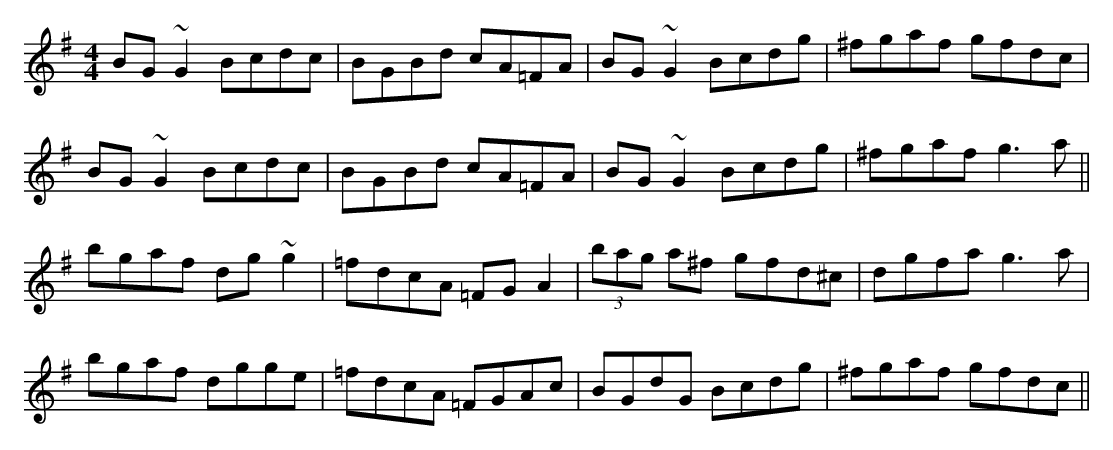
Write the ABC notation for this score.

X:1
M:4/4
K:G
BG ~G2 Bcdc|BGBd cA=FA|BG ~G2 Bcdg|^fgaf gfdc|
BG ~G2 Bcdc|BGBd cA=FA|BG ~G2 Bcdg|^fgaf g3a||
bgaf dg ~g2|=fdcA =FGA2|(3bag a^f gfd^c|dgfa g3a|
bgaf dgge|=fdcA =FGAc|BGdG Bcdg|^fgaf gfdc||
